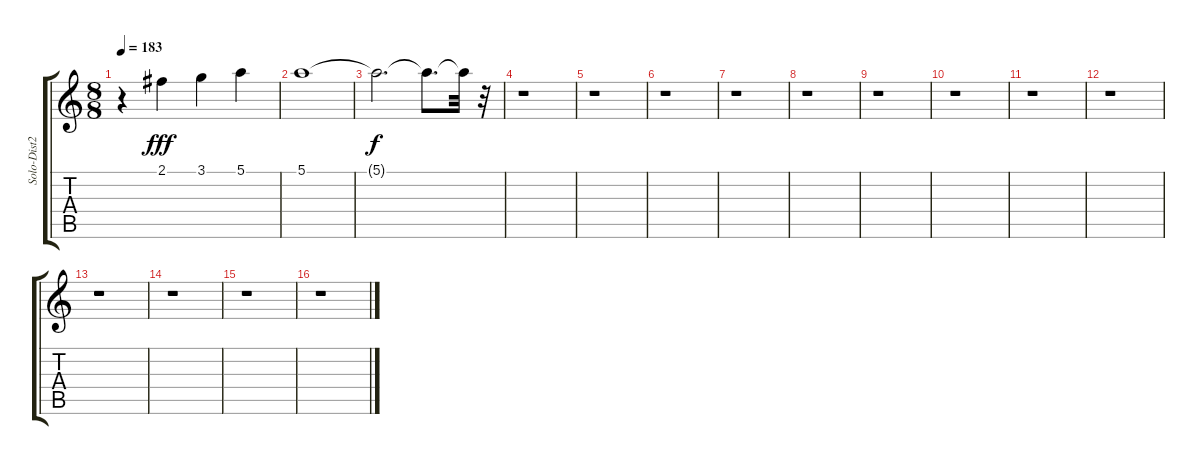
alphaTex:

\track ("Solo-Dist2" "Solo-Dist2") {instrument distortionguitar}
\staff {score tabs}
\tuning (E4 B3 G3 D3 A2 E2) {hide}
\ts (8 8)
\tempo 183
\clef g2
\ks c
r.4{dy f} 2.1.4{dy fff} 3.1.4 5.1.4 |
5.1.1 |
5.1{t}.2{d dy f} 5.1{t}.8{d} 5.1{t}.32 r.32 |
r.1 |
r.1 |
r.1 |
r.1 |
r.1 |
r.1 |
r.1 |
r.1 |
r.1 |
r.1 |
r.1 |
r.1 |
r.1
